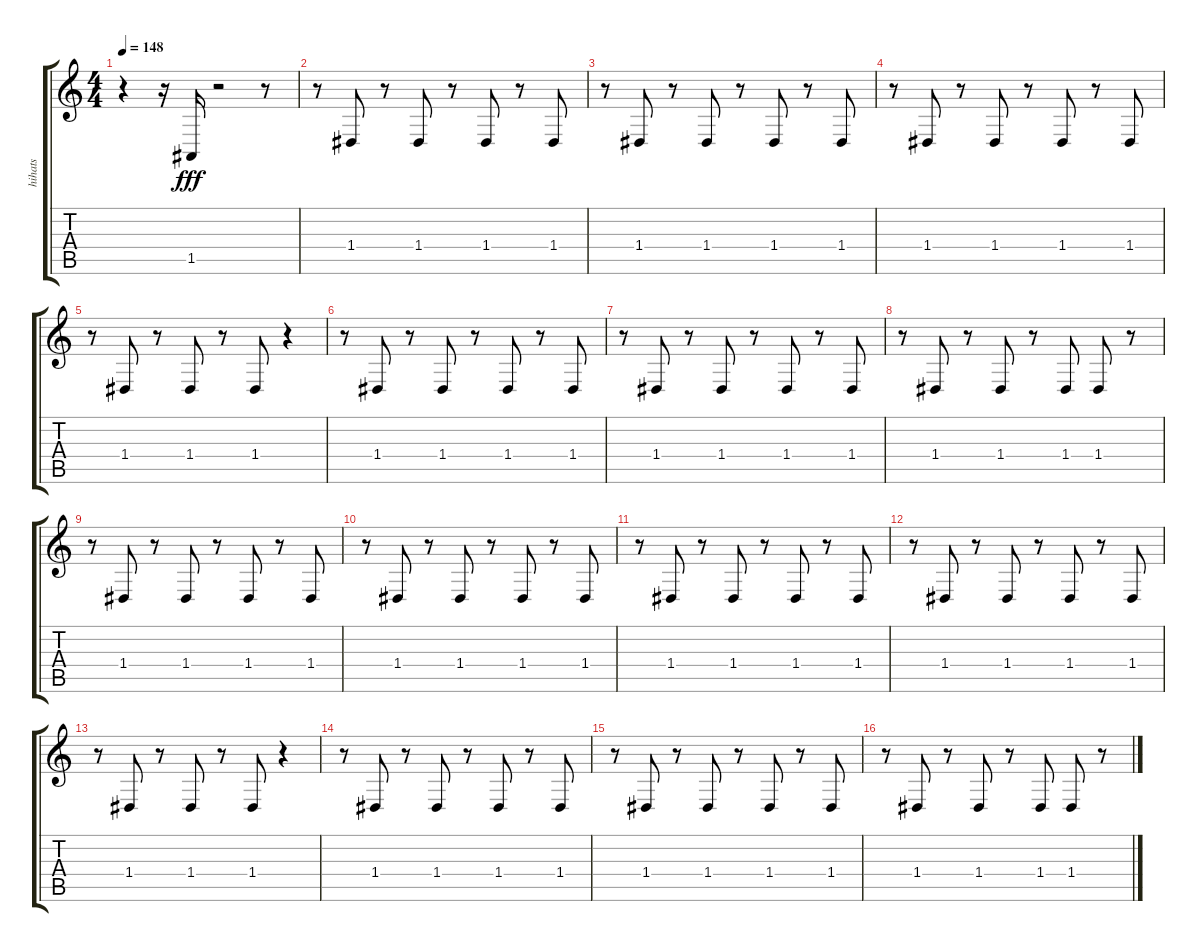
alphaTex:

\track ("hihats" "hihats") {instrument acousticgrandpiano}
\staff {score tabs}
\tuning (E4 B3 G3 D3 A2 E2) {hide}
\ts (4 4)
\tempo 148
\clef g2
\ks c
r.4{dy fff} r.16 1.5.16 r.2 r.8 |
r.8 1.4.8 r.8 1.4.8 r.8 1.4.8 r.8 1.4.8 |
r.8 1.4.8 r.8 1.4.8 r.8 1.4.8 r.8 1.4.8 |
r.8 1.4.8 r.8 1.4.8 r.8 1.4.8 r.8 1.4.8 |
r.8 1.4.8 r.8 1.4.8 r.8 1.4.8 r.4 |
r.8 1.4.8 r.8 1.4.8 r.8 1.4.8 r.8 1.4.8 |
r.8 1.4.8 r.8 1.4.8 r.8 1.4.8 r.8 1.4.8 |
r.8 1.4.8 r.8 1.4.8 r.8 1.4.8 1.4.8 r.8 |
r.8 1.4.8 r.8 1.4.8 r.8 1.4.8 r.8 1.4.8 |
r.8 1.4.8 r.8 1.4.8 r.8 1.4.8 r.8 1.4.8 |
r.8 1.4.8 r.8 1.4.8 r.8 1.4.8 r.8 1.4.8 |
r.8 1.4.8 r.8 1.4.8 r.8 1.4.8 r.8 1.4.8 |
r.8 1.4.8 r.8 1.4.8 r.8 1.4.8 r.4 |
r.8 1.4.8 r.8 1.4.8 r.8 1.4.8 r.8 1.4.8 |
r.8 1.4.8 r.8 1.4.8 r.8 1.4.8 r.8 1.4.8 |
r.8 1.4.8 r.8 1.4.8 r.8 1.4.8 1.4.8 r.8
